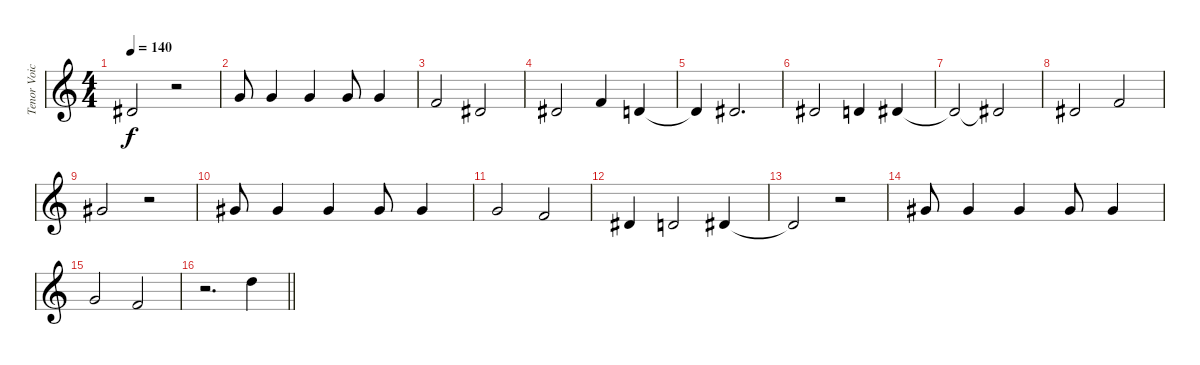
\track ("Tenor Voice" "Tenor Voic") {instrument tenorsax}
\staff {score}
\tuning (E4 B3 G3 D3 A2 E2 B1) {hide}
\ts (4 4)
\tempo 140
\clef g2
\ks c
4.2{t}.2{dy f} r.2 |
3.1.8 3.1.4 3.1.4 3.1.8 3.1.4 |
1.1.2 4.2.2 |
4.2.2 1.1.4 3.2.4 |
3.2{t}.4 4.2.2{d} |
4.2.2 3.2.4 4.2.4 |
4.2{t}.2 4.2{t}.2 |
4.2.2 1.1.2 |
4.1.2 r.2 |
4.1.8 4.1.4 4.1.4 4.1.8 4.1.4 |
3.1.2 1.1.2 |
4.2.4 3.2.2 4.2.4 |
4.2{t}.2 r.2 |
4.1.8 4.1.4 4.1.4 4.1.8 4.1.4 |
3.1.2 1.1.2 |
\barLineRight lightlight
r.2{d} 10.1.4
